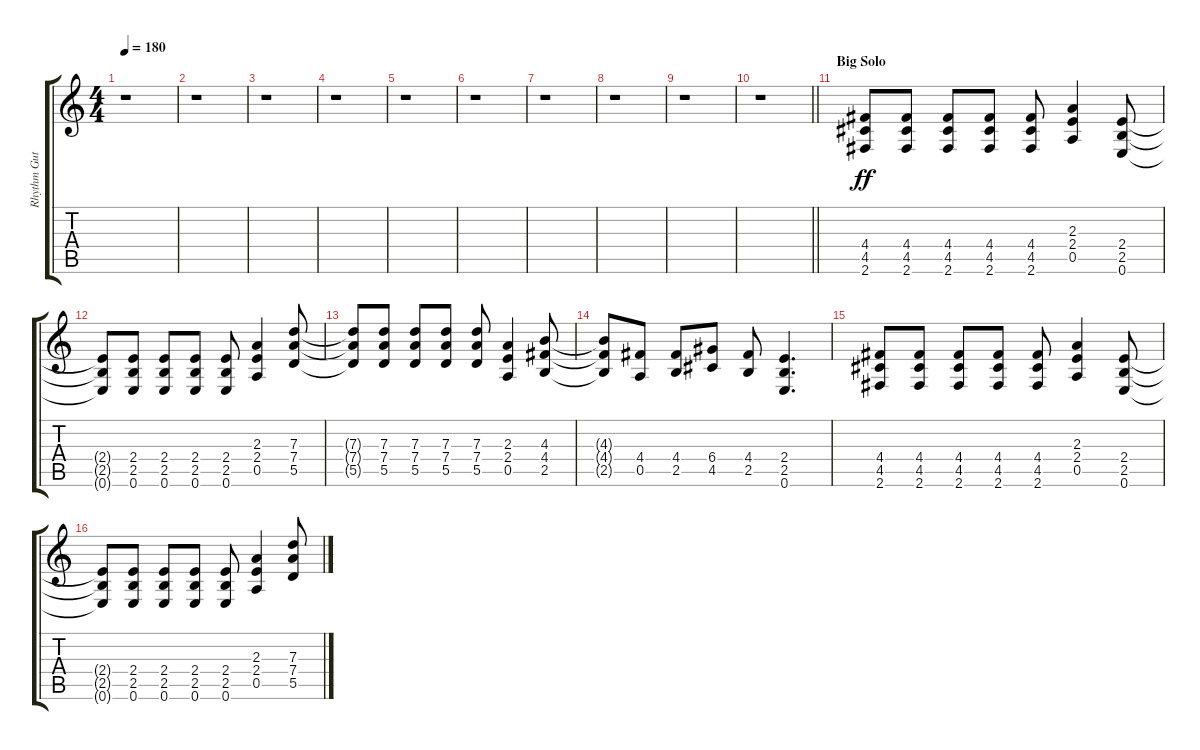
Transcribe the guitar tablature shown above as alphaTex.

\track ("Rhythm Gutiar" "Rhythm Gut") {instrument distortionguitar}
\staff {score tabs}
\tuning (E4 B3 G3 D3 A2 E2) {hide}
\ts (4 4)
\tempo 180
\clef g2
\ks c
r.1{dy f} |
r.1 |
r.1 |
r.1 |
r.1 |
r.1 |
r.1 |
r.1 |
r.1 |
\barLineRight lightlight
r.1 |
\section ("" "Big Solo")
(4.4 4.5 2.6).8{dy ff volume 11} (4.4 4.5 2.6).8 (4.4 4.5 2.6).8 (4.4 4.5 2.6).8 (4.4 4.5 2.6).8 (2.3 2.4 0.5).4 (2.4 2.5 0.6).8 |
(2.4{t} 2.5{t} 0.6{t}).8 (2.4 2.5 0.6).8 (2.4 2.5 0.6).8 (2.4 2.5 0.6).8 (2.4 2.5 0.6).8 (2.3 2.4 0.5).4 (7.3 7.4 5.5).8 |
(7.3{t} 7.4{t} 5.5{t}).8 (7.3 7.4 5.5).8 (7.3 7.4 5.5).8 (7.3 7.4 5.5).8 (7.3 7.4 5.5).8 (2.3 2.4 0.5).4 (4.3 4.4 2.5).8 |
(4.3{t} 4.4{t} 2.5{t}).8 (4.4 0.5).8 (4.4 2.5).8 (6.4 4.5).8 (4.4 2.5).8 (2.4 2.5 0.6).4{d} |
(4.4 4.5 2.6).8 (4.4 4.5 2.6).8 (4.4 4.5 2.6).8 (4.4 4.5 2.6).8 (4.4 4.5 2.6).8 (2.3 2.4 0.5).4 (2.4 2.5 0.6).8 |
(2.4{t} 2.5{t} 0.6{t}).8 (2.4 2.5 0.6).8 (2.4 2.5 0.6).8 (2.4 2.5 0.6).8 (2.4 2.5 0.6).8 (2.3 2.4 0.5).4 (7.3 7.4 5.5).8
